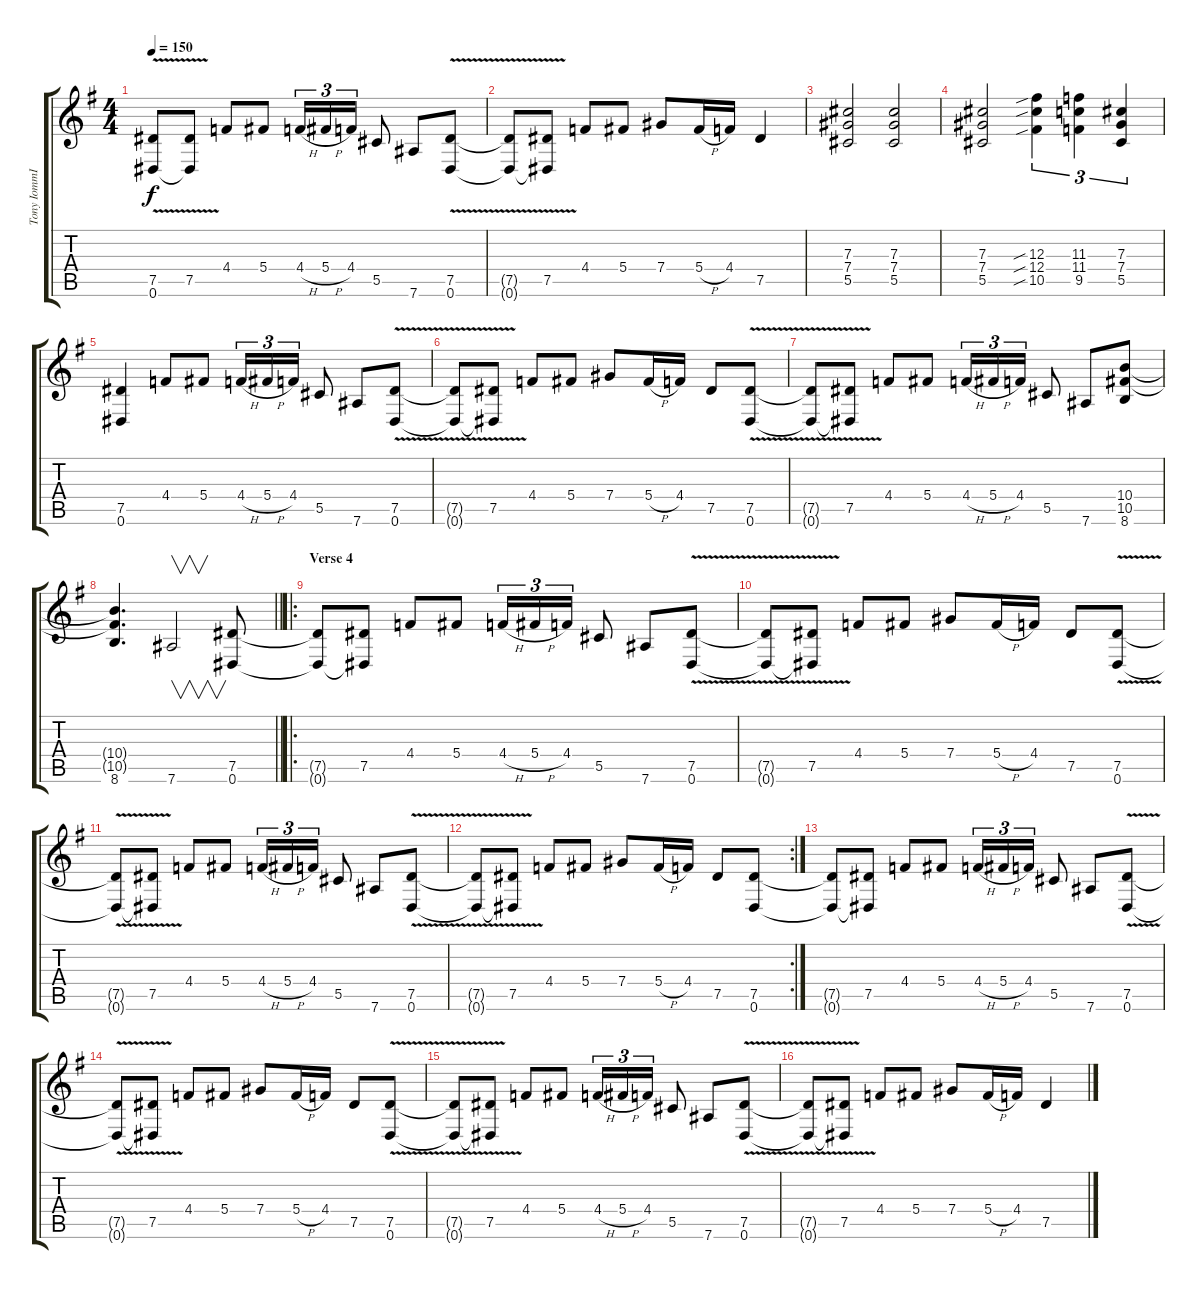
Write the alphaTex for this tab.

\track ("Tony IommI Electric (Rhythm)" "Tony IommI") {instrument distortionguitar}
\staff {score tabs}
\tuning (Eb4 Bb3 Gb3 Db3 Ab2 Eb2) {hide}
\ts (4 4)
\tempo 150
\clef g2
\ks g
(7.5{v t} 0.6{v t}).8{dy f} (7.5 0.6{t}).8 4.4.8 5.4.8 4.4{h}.16{tu (3 2)} 5.4{h}.16{tu (3 2)} 4.4.16{tu (3 2)} 5.5.8 7.6.8 (7.5{v} 0.6{v}).8 |
(7.5{v t} 0.6{v t}).8 (7.5 0.6{t}).8 4.4.8 5.4.8 7.4.8 5.4{h}.16 4.4.16 7.5.4 |
(7.3 7.4 5.5).2 (7.3 7.4 5.5).2 |
(7.3 7.4 5.5).2 (12.3{sib} 12.4{sib} 10.5{sib}).4{tu (3 2)} (11.3 11.4 9.5).4{tu (3 2)} (7.3 7.4 5.5).4{tu (3 2)} |
(7.5 0.6).4 4.4.8 5.4.8 4.4{h}.16{tu (3 2)} 5.4{h}.16{tu (3 2)} 4.4.16{tu (3 2)} 5.5.8 7.6.8 (7.5{v} 0.6{v}).8 |
(7.5{v t} 0.6{v t}).8 (7.5 0.6{t}).8 4.4.8 5.4.8 7.4.8 5.4{h}.16 4.4.16 7.5.8 (7.5{v} 0.6{v}).8 |
(7.5{v t} 0.6{v t}).8 (7.5 0.6{t}).8 4.4.8 5.4.8 4.4{h}.16{tu (3 2)} 5.4{h}.16{tu (3 2)} 4.4.16{tu (3 2)} 5.5.8 7.6.8 (10.4 10.5 8.6).8 |
\barLineRight lightlight
(10.4{t} 10.5{t} 8.6).4{d} 7.6.2{v} (7.5 0.6).8 |
\ro
\section ("" "Verse 4")
(7.5{t} 0.6{t}).8 (7.5 0.6{t}).8 4.4.8 5.4.8 4.4{h}.16{tu (3 2)} 5.4{h}.16{tu (3 2)} 4.4.16{tu (3 2)} 5.5.8 7.6.8 (7.5{v} 0.6{v}).8 |
(7.5{v t} 0.6{v t}).8 (7.5 0.6{t}).8 4.4.8 5.4.8 7.4.8 5.4{h}.16 4.4.16 7.5.8 (7.5{v} 0.6{v}).8 |
(7.5{v t} 0.6{v t}).8 (7.5 0.6{t}).8 4.4.8 5.4.8 4.4{h}.16{tu (3 2)} 5.4{h}.16{tu (3 2)} 4.4.16{tu (3 2)} 5.5.8 7.6.8 (7.5{v} 0.6{v}).8 |
\rc 2
(7.5{v t} 0.6{v t}).8 (7.5 0.6{t}).8 4.4.8 5.4.8 7.4.8 5.4{h}.16 4.4.16 7.5.8 (7.5 0.6).8 |
(7.5{t} 0.6{t}).8 (7.5 0.6{t}).8 4.4.8 5.4.8 4.4{h}.16{tu (3 2)} 5.4{h}.16{tu (3 2)} 4.4.16{tu (3 2)} 5.5.8 7.6.8 (7.5{v} 0.6{v}).8 |
(7.5{v t} 0.6{v t}).8 (7.5 0.6{t}).8 4.4.8 5.4.8 7.4.8 5.4{h}.16 4.4.16 7.5.8 (7.5{v} 0.6{v}).8 |
(7.5{v t} 0.6{v t}).8 (7.5 0.6{t}).8 4.4.8 5.4.8 4.4{h}.16{tu (3 2)} 5.4{h}.16{tu (3 2)} 4.4.16{tu (3 2)} 5.5.8 7.6.8 (7.5{v} 0.6{v}).8 |
(7.5{v t} 0.6{v t}).8 (7.5 0.6{t}).8 4.4.8 5.4.8 7.4.8 5.4{h}.16 4.4.16 7.5.4
